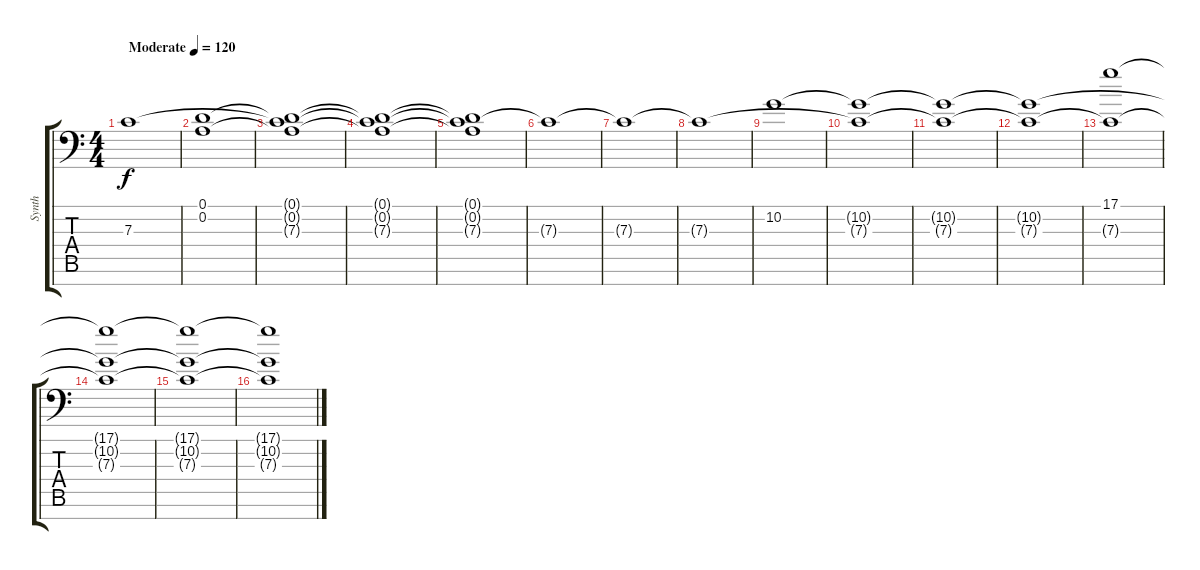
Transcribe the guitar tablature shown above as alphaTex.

\track ("Synth" "Synth") {instrument tremolostrings}
\staff {score tabs}
\tuning (D4 A3 F3 C3 G2 D2 G1) {hide}
\ts (4 4)
\tempo (120 "Moderate")
\clef f4
\ks c
7.3.1{dy f volume 10 instrument tremolostrings} |
(0.1 0.2).1 |
(0.1{t} 0.2{t} 7.3{t}).1 |
(0.1{t} 0.2{t} 7.3{t}).1 |
(0.1{t} 0.2{t} 7.3{t}).1 |
7.3{t}.1 |
7.3{t}.1 |
7.3{t}.1 |
10.2.1 |
(10.2{t} 7.3{t}).1 |
(10.2{t} 7.3{t}).1 |
(10.2{t} 7.3{t}).1 |
(17.1 7.3{t}).1 |
(17.1{t} 10.2{t} 7.3{t}).1 |
(17.1{t} 10.2{t} 7.3{t}).1 |
(17.1{t} 10.2{t} 7.3{t}).1
